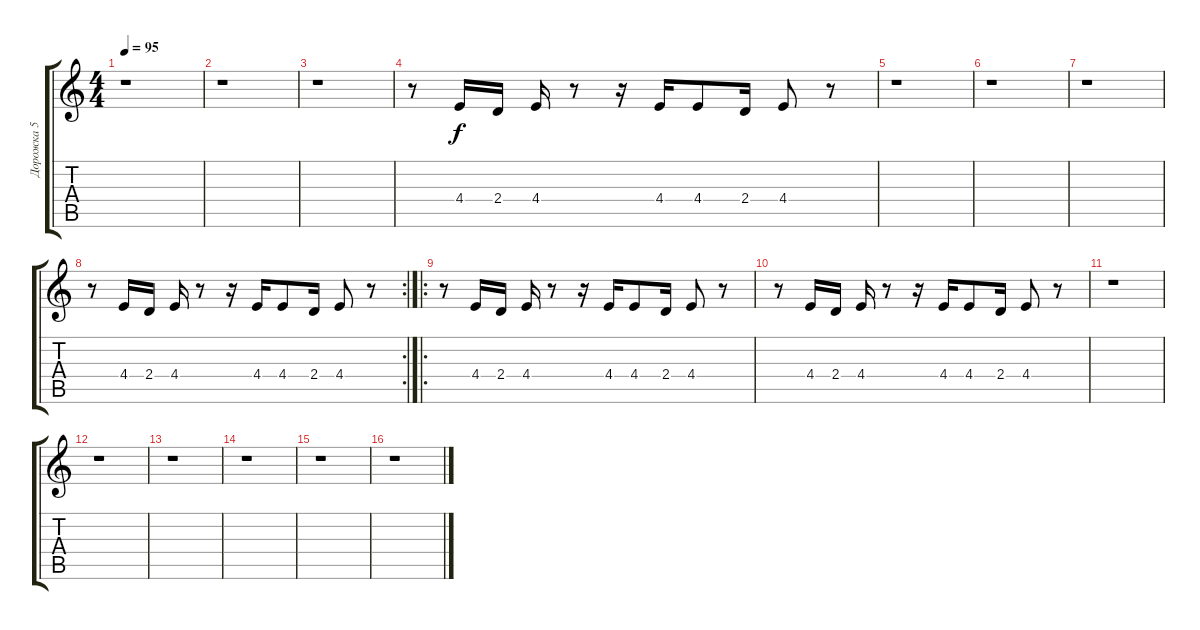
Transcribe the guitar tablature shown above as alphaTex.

\track ("Дорожка 5" "Дорожка 5") {instrument guitarharmonics}
\staff {score tabs}
\tuning (D4 A3 F3 C3 G2 D2) {hide}
\ts (4 4)
\tempo 95
\clef g2
\ks c
r.1{dy f} |
r.1 |
r.1 |
r.8 4.4.16 2.4.16 4.4.16 r.8 r.16 4.4.16 4.4.8 2.4.16 4.4.8 r.8 |
r.1 |
r.1 |
r.1 |
\rc 2
r.8 4.4.16 2.4.16 4.4.16 r.8 r.16 4.4.16 4.4.8 2.4.16 4.4.8 r.8 |
\ro
r.8 4.4.16 2.4.16 4.4.16 r.8 r.16 4.4.16 4.4.8 2.4.16 4.4.8 r.8 |
r.8 4.4.16 2.4.16 4.4.16 r.8 r.16 4.4.16 4.4.8 2.4.16 4.4.8 r.8 |
r.1 |
r.1 |
r.1 |
r.1 |
r.1 |
r.1
